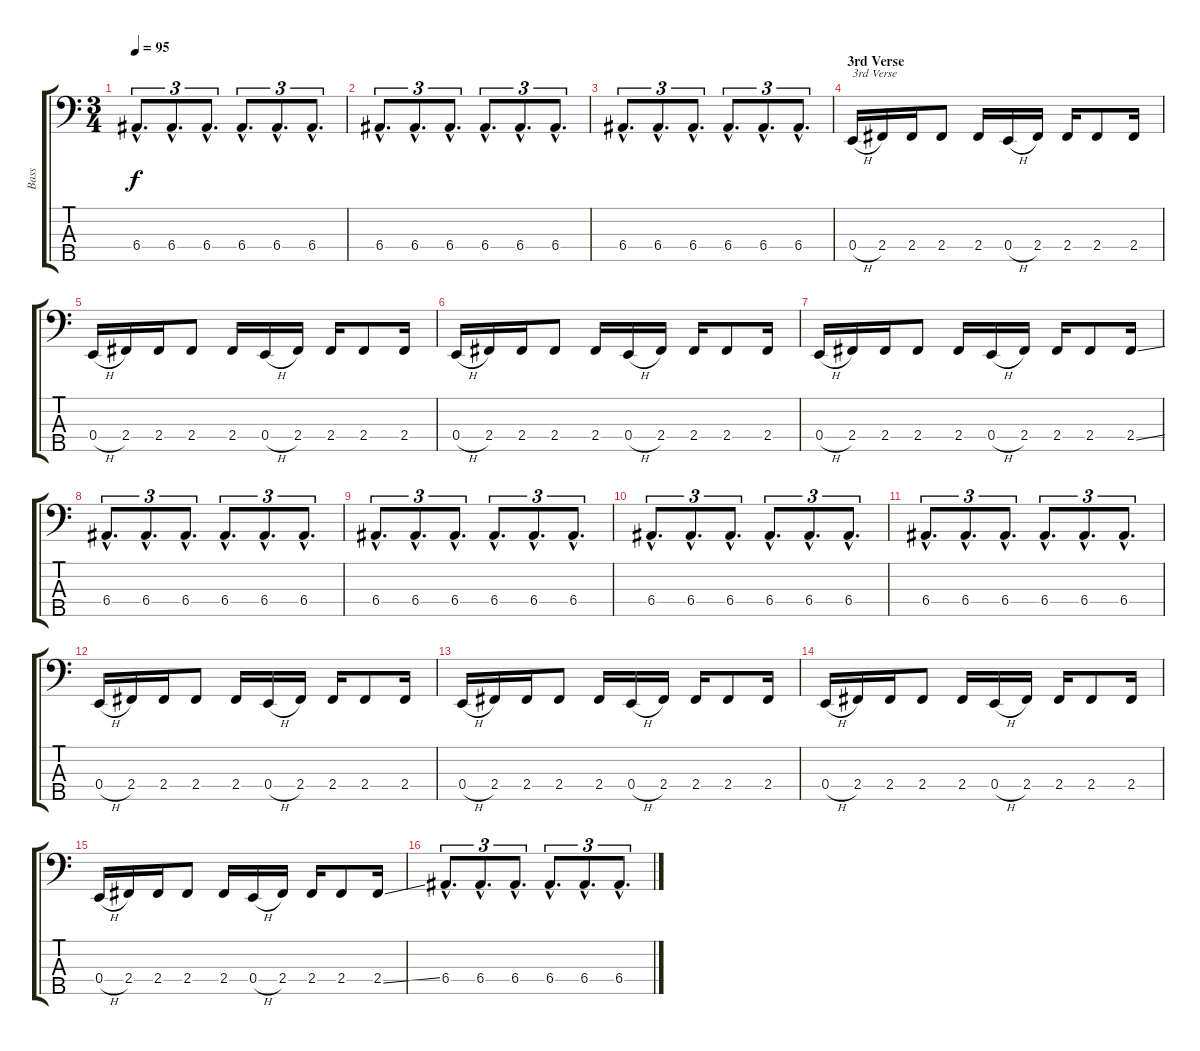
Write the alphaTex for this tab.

\track ("Bass" "Bass") {instrument electricbassfinger}
\staff {score tabs}
\tuning (G2 D2 A1 E1 B0) {hide}
\ts (3 4)
\tempo 95
\clef f4
\ks c
6.4{hac}.8{d tu (3 2) dy f} 6.4{hac}.8{d tu (3 2)} 6.4{hac}.8{d tu (3 2)} 6.4{hac}.8{d tu (3 2)} 6.4{hac}.8{d tu (3 2)} 6.4{hac}.8{d tu (3 2)} |
6.4{hac}.8{d tu (3 2)} 6.4{hac}.8{d tu (3 2)} 6.4{hac}.8{d tu (3 2)} 6.4{hac}.8{d tu (3 2)} 6.4{hac}.8{d tu (3 2)} 6.4{hac}.8{d tu (3 2)} |
6.4{hac}.8{d tu (3 2)} 6.4{hac}.8{d tu (3 2)} 6.4{hac}.8{d tu (3 2)} 6.4{hac}.8{d tu (3 2)} 6.4{hac}.8{d tu (3 2)} 6.4{hac}.8{d tu (3 2)} |
\section ("" "3rd Verse")
0.4{h}.16{txt "3rd Verse"} 2.4.16 2.4.16 2.4.8 2.4.16 0.4{h}.16 2.4.16 2.4.16 2.4.8 2.4.16 |
0.4{h}.16 2.4.16 2.4.16 2.4.8 2.4.16 0.4{h}.16 2.4.16 2.4.16 2.4.8 2.4.16 |
0.4{h}.16 2.4.16 2.4.16 2.4.8 2.4.16 0.4{h}.16 2.4.16 2.4.16 2.4.8 2.4.16 |
0.4{h}.16 2.4.16 2.4.16 2.4.8 2.4.16 0.4{h}.16 2.4.16 2.4.16 2.4.8 2.4{ss}.16 |
6.4{hac}.8{d tu (3 2)} 6.4{hac}.8{d tu (3 2)} 6.4{hac}.8{d tu (3 2)} 6.4{hac}.8{d tu (3 2)} 6.4{hac}.8{d tu (3 2)} 6.4{hac}.8{d tu (3 2)} |
6.4{hac}.8{d tu (3 2)} 6.4{hac}.8{d tu (3 2)} 6.4{hac}.8{d tu (3 2)} 6.4{hac}.8{d tu (3 2)} 6.4{hac}.8{d tu (3 2)} 6.4{hac}.8{d tu (3 2)} |
6.4{hac}.8{d tu (3 2)} 6.4{hac}.8{d tu (3 2)} 6.4{hac}.8{d tu (3 2)} 6.4{hac}.8{d tu (3 2)} 6.4{hac}.8{d tu (3 2)} 6.4{hac}.8{d tu (3 2)} |
6.4{hac}.8{d tu (3 2)} 6.4{hac}.8{d tu (3 2)} 6.4{hac}.8{d tu (3 2)} 6.4{hac}.8{d tu (3 2)} 6.4{hac}.8{d tu (3 2)} 6.4{hac}.8{d tu (3 2)} |
0.4{h}.16 2.4.16 2.4.16 2.4.8 2.4.16 0.4{h}.16 2.4.16 2.4.16 2.4.8 2.4.16 |
0.4{h}.16 2.4.16 2.4.16 2.4.8 2.4.16 0.4{h}.16 2.4.16 2.4.16 2.4.8 2.4.16 |
0.4{h}.16 2.4.16 2.4.16 2.4.8 2.4.16 0.4{h}.16 2.4.16 2.4.16 2.4.8 2.4.16 |
0.4{h}.16 2.4.16 2.4.16 2.4.8 2.4.16 0.4{h}.16 2.4.16 2.4.16 2.4.8 2.4{ss}.16 |
6.4{hac}.8{d tu (3 2)} 6.4{hac}.8{d tu (3 2)} 6.4{hac}.8{d tu (3 2)} 6.4{hac}.8{d tu (3 2)} 6.4{hac}.8{d tu (3 2)} 6.4{hac}.8{d tu (3 2)}
